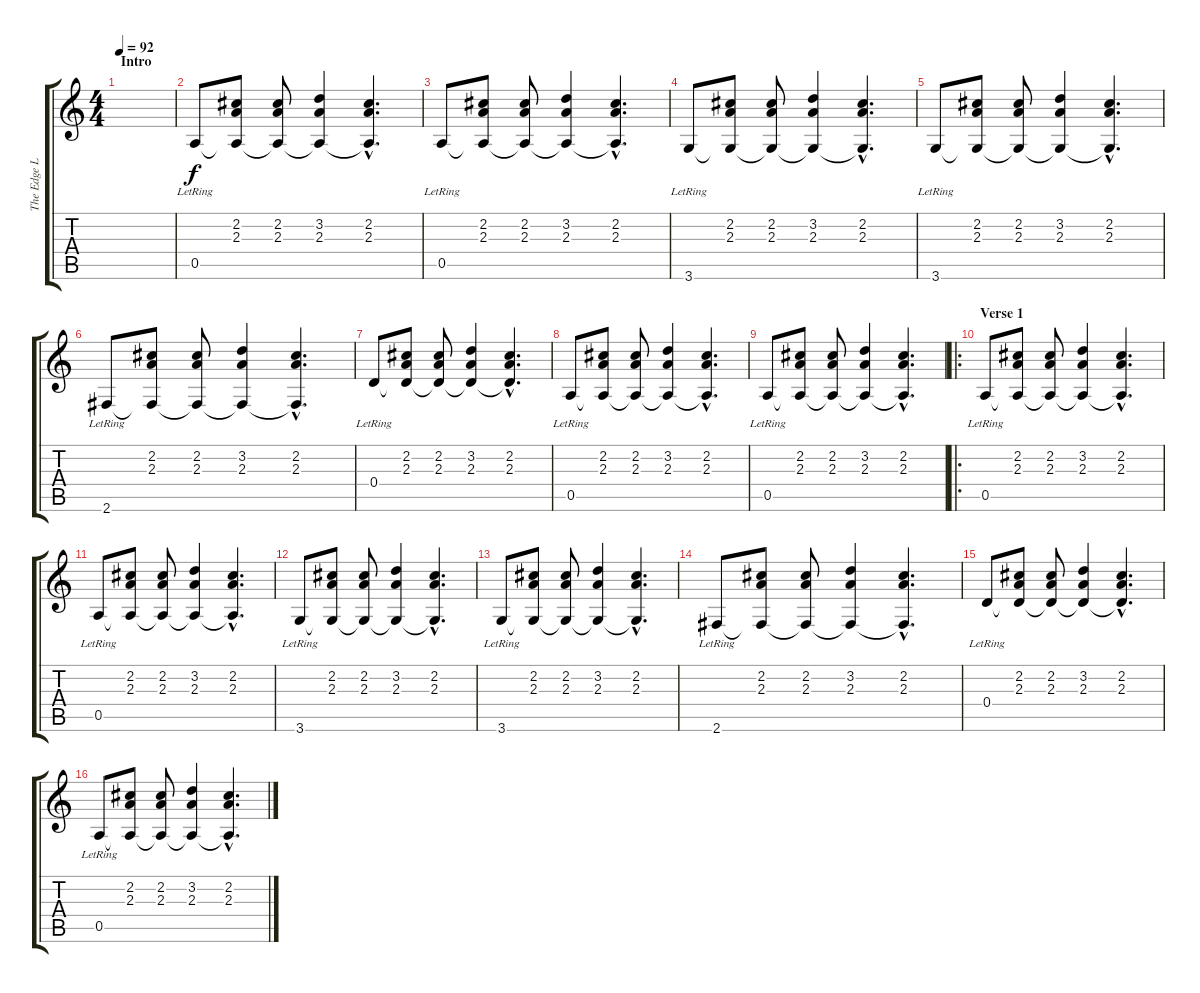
\track ("The Edge Lead Clean" "The Edge L") {instrument electricguitarjazz}
\staff {score tabs}
\tuning (E4 B3 G3 D3 A2 E2) {hide}
\ts (4 4)
\section ("" "Intro")
\tempo 92
\clef g2
\ks c
|
0.5{lr}.8 (2.2 2.3 0.5{t}).8 (2.2 2.3 0.5{t}).8 (3.2 2.3 0.5{t}).4 (2.2{hac} 2.3{hac} 0.5{hac t}).4{d} |
0.5{lr}.8 (2.2 2.3 0.5{t}).8 (2.2 2.3 0.5{t}).8 (3.2 2.3 0.5{t}).4 (2.2{hac} 2.3{hac} 0.5{hac t}).4{d} |
3.6{lr}.8 (2.2 2.3 3.6{t}).8 (2.2 2.3 3.6{t}).8 (3.2 2.3 3.6{t}).4 (2.2{hac} 2.3{hac} 3.6{hac t}).4{d} |
3.6{lr}.8 (2.2 2.3 3.6{t}).8 (2.2 2.3 3.6{t}).8 (3.2 2.3 3.6{t}).4 (2.2{hac} 2.3{hac} 3.6{hac t}).4{d} |
2.6{lr}.8 (2.2 2.3 2.6{t}).8 (2.2 2.3 2.6{t}).8 (3.2 2.3 2.6{t}).4 (2.2{hac} 2.3{hac} 2.6{hac t}).4{d} |
0.4{lr}.8 (2.2 2.3 0.4{t}).8 (2.2 2.3 0.4{t}).8 (3.2 2.3 0.4{t}).4 (2.2{hac} 2.3{hac} 0.4{hac t}).4{d} |
0.5{lr}.8 (2.2 2.3 0.5{t}).8 (2.2 2.3 0.5{t}).8 (3.2 2.3 0.5{t}).4 (2.2{hac} 2.3{hac} 0.5{hac t}).4{d} |
0.5{lr}.8 (2.2 2.3 0.5{t}).8 (2.2 2.3 0.5{t}).8 (3.2 2.3 0.5{t}).4 (2.2{hac} 2.3{hac} 0.5{hac t}).4{d} |
\ro
\section ("" "Verse 1")
0.5{lr}.8 (2.2 2.3 0.5{t}).8 (2.2 2.3 0.5{t}).8 (3.2 2.3 0.5{t}).4 (2.2{hac} 2.3{hac} 0.5{hac t}).4{d} |
0.5{lr}.8 (2.2 2.3 0.5{t}).8 (2.2 2.3 0.5{t}).8 (3.2 2.3 0.5{t}).4 (2.2{hac} 2.3{hac} 0.5{hac t}).4{d} |
3.6{lr}.8 (2.2 2.3 3.6{t}).8 (2.2 2.3 3.6{t}).8 (3.2 2.3 3.6{t}).4 (2.2{hac} 2.3{hac} 3.6{hac t}).4{d} |
3.6{lr}.8 (2.2 2.3 3.6{t}).8 (2.2 2.3 3.6{t}).8 (3.2 2.3 3.6{t}).4 (2.2{hac} 2.3{hac} 3.6{hac t}).4{d} |
2.6{lr}.8 (2.2 2.3 2.6{t}).8 (2.2 2.3 2.6{t}).8 (3.2 2.3 2.6{t}).4 (2.2{hac} 2.3{hac} 2.6{hac t}).4{d} |
0.4{lr}.8 (2.2 2.3 0.4{t}).8 (2.2 2.3 0.4{t}).8 (3.2 2.3 0.4{t}).4 (2.2{hac} 2.3{hac} 0.4{hac t}).4{d} |
0.5{lr}.8 (2.2 2.3 0.5{t}).8 (2.2 2.3 0.5{t}).8 (3.2 2.3 0.5{t}).4 (2.2{hac} 2.3{hac} 0.5{hac t}).4{d}
